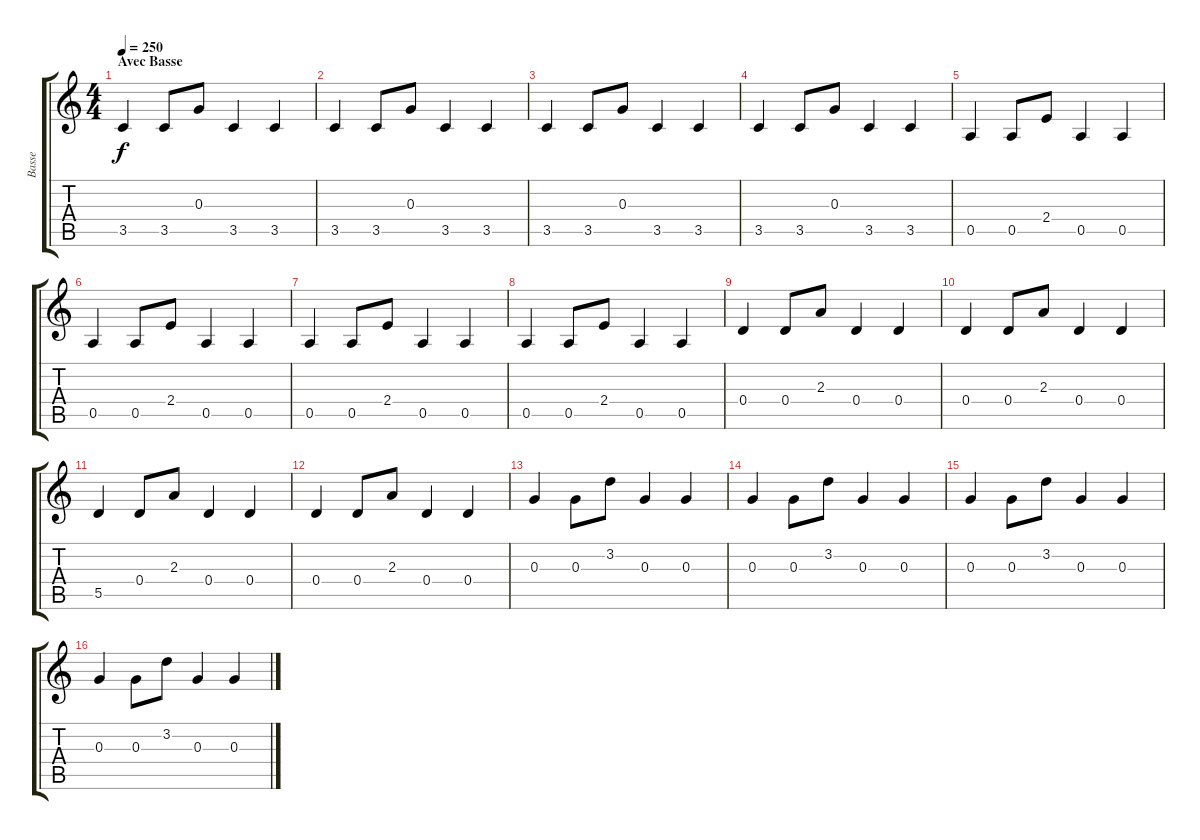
\track ("Basse" "Basse") {instrument acousticbass}
\staff {score tabs}
\tuning (E4 B3 G3 D3 A2 E2) {hide}
\ts (4 4)
\section ("" "Avec Basse")
\tempo 250
\clef g2
\ks c
3.5.4{dy f} 3.5.8 0.3.8 3.5.4 3.5.4 |
3.5.4 3.5.8 0.3.8 3.5.4 3.5.4 |
3.5.4 3.5.8 0.3.8 3.5.4 3.5.4 |
3.5.4 3.5.8 0.3.8 3.5.4 3.5.4 |
0.5.4 0.5.8 2.4.8 0.5.4 0.5.4 |
0.5.4 0.5.8 2.4.8 0.5.4 0.5.4 |
0.5.4 0.5.8 2.4.8 0.5.4 0.5.4 |
0.5.4 0.5.8 2.4.8 0.5.4 0.5.4 |
0.4.4 0.4.8 2.3.8 0.4.4 0.4.4 |
0.4.4 0.4.8 2.3.8 0.4.4 0.4.4 |
5.5.4 0.4.8 2.3.8 0.4.4 0.4.4 |
0.4.4 0.4.8 2.3.8 0.4.4 0.4.4 |
0.3.4 0.3.8 3.2.8 0.3.4 0.3.4 |
0.3.4 0.3.8 3.2.8 0.3.4 0.3.4 |
0.3.4 0.3.8 3.2.8 0.3.4 0.3.4 |
0.3.4 0.3.8 3.2.8 0.3.4 0.3.4
